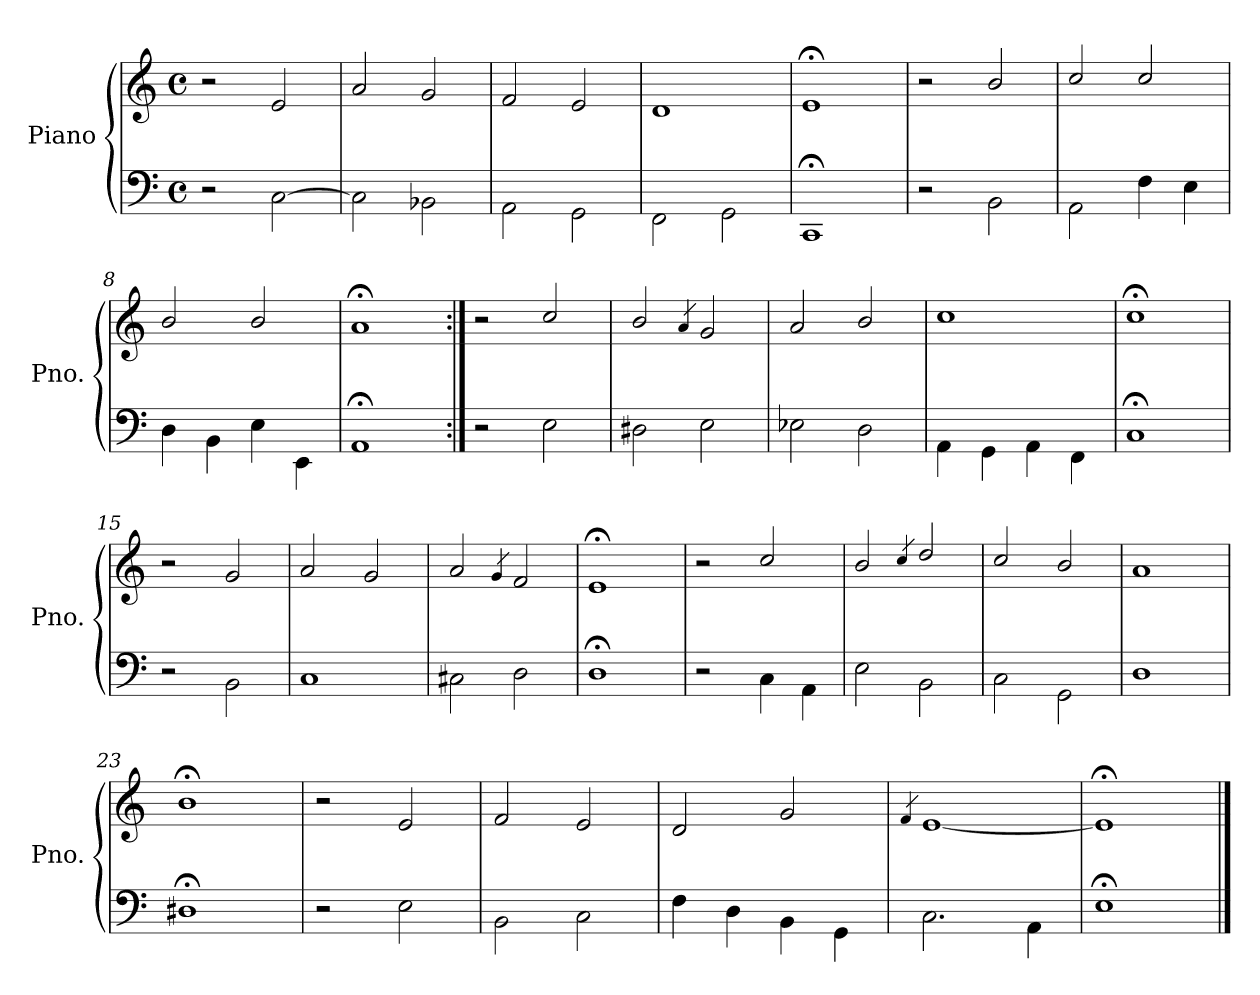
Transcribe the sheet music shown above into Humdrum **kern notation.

**kern	**kern
*part1	*part1
*staff2	*staff1
*I"Piano	*
*I'Pno.	*
*clefF4	*clefG2
*k[]	*k[]
*M4/4	*M4/4
*met(c)	*met(c)
=1	=1
2r	2r
[<2C\	2e/
=2	=2
2C\]	2a/
2BB-X\	2g/
=3	=3
2AA\	2f/
2GG\	2e/
=4	=4
2FF\	1d
2GG\	.
=5	=5
1CC;	1e;<
=6	=6
2r	2r
2BB\	2b/
=7	=7
2AA\	2cc/
4F\	2cc/
4E\	.
=8	=8
4D\	2b/
4BB\	.
4E\	2b/
4EE\	.
=9	=9
1AA;	1a;<
!!LO:PB:g=z
=10:|!	=10:|!
2r	2r
2E\	2cc/
=11	=11
2D#X\	2b/
.	4qa/
2E\	2g/
=12	=12
2E-X\	2a/
2D\	2b/
=13	=13
4AA\	1cc
4GG\	.
4AA\	.
4FF\	.
=14	=14
1C;	1cc;<
=15	=15
2r	2r
2BB\	2g/
=16	=16
1C	2a/
.	2g/
=17	=17
2C#X\	2a/
.	4qg/
2D\	2f/
=18	=18
1D;	1e;<
!!LO:LB:g=z
=19	=19
2r	2r
4C\	2cc/
4AA\	.
=20	=20
2E\	2b/
.	4qcc/
2BB\	2dd/
=21	=21
2C\	2cc/
2GG\	2b/
=22	=22
1D	1a
=23	=23
1D#X;	1b;<
=24	=24
2r	2r
2E\	2e/
=25	=25
2BB\	2f/
2C\	2e/
=26	=26
4F\	2d/
4D\	.
4BB\	2g/
4GG\	.
=27	=27
.	4qf/
2.C\	[>1e
4AA\	.
=28	=28
1E;	1e;<]
==	==
*-	*-
